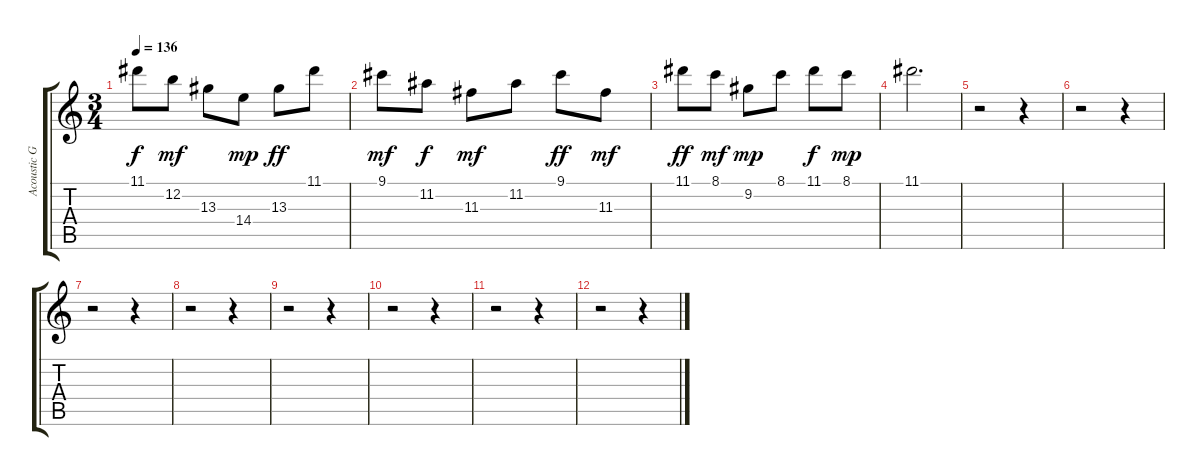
\track ("Acoustic Guitar" "Acoustic G") {instrument acousticguitarsteel}
\staff {score tabs}
\tuning (E4 B3 G3 D3 A2 E2) {hide}
\ts (3 4)
\tempo 136
\clef g2
\ks c
11.1.8{dy f} 12.2.8{dy mf} 13.3.8 14.4.8{dy mp} 13.3.8{dy ff} 11.1.8 |
9.1.8{dy mf} 11.2.8{dy f} 11.3.8{dy mf} 11.2.8 9.1.8{dy ff} 11.3.8{dy mf} |
11.1.8{dy ff} 8.1.8{dy mf} 9.2.8{dy mp} 8.1.8 11.1.8{dy f} 8.1.8{dy mp} |
11.1.2{d} |
r.2 r.4 |
r.2 r.4 |
r.2 r.4 |
r.2 r.4 |
r.2 r.4 |
r.2 r.4 |
r.2 r.4 |
r.2 r.4
